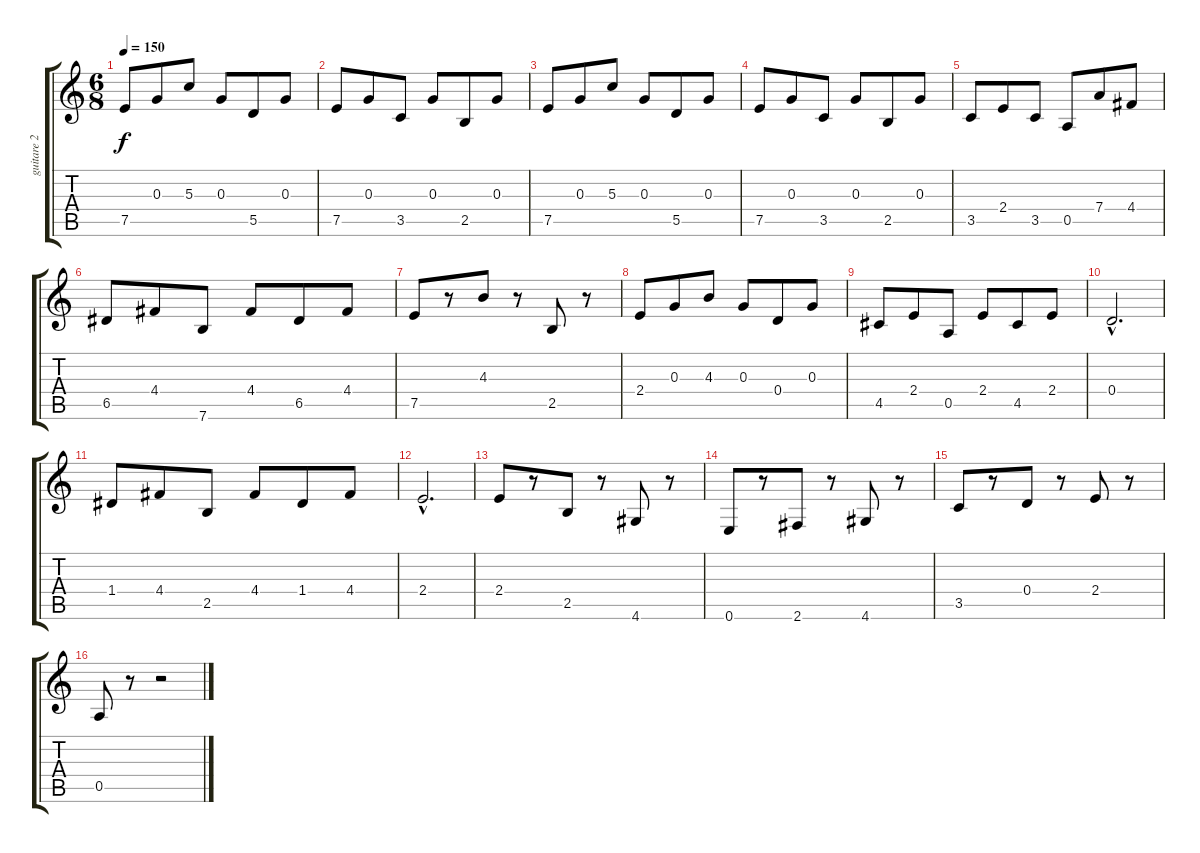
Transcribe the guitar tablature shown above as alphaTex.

\track ("guitare 2" "guitare 2") {instrument acousticguitarnylon}
\staff {score tabs}
\tuning (E4 B3 G3 D3 A2 E2) {hide}
\ts (6 8)
\tempo 150
\clef g2
\ks c
7.5.8{dy f} 0.3.8 5.3.8 0.3.8 5.5.8 0.3.8 |
7.5.8 0.3.8 3.5.8 0.3.8 2.5.8 0.3.8 |
7.5.8 0.3.8 5.3.8 0.3.8 5.5.8 0.3.8 |
7.5.8 0.3.8 3.5.8 0.3.8 2.5.8 0.3.8 |
3.5.8 2.4.8 3.5.8 0.5.8 7.4.8 4.4.8 |
6.5.8 4.4.8 7.6.8 4.4.8 6.5.8 4.4.8 |
7.5.8 r.8 4.3.8 r.8 2.5.8 r.8 |
2.4.8 0.3.8 4.3.8 0.3.8 0.4.8 0.3.8 |
4.5.8 2.4.8 0.5.8 2.4.8 4.5.8 2.4.8 |
0.4{hac}.2{d} |
1.4.8 4.4.8 2.5.8 4.4.8 1.4.8 4.4.8 |
2.4{hac}.2{d} |
2.4.8 r.8 2.5.8 r.8 4.6.8 r.8 |
0.6.8 r.8 2.6.8 r.8 4.6.8 r.8 |
3.5.8 r.8 0.4.8 r.8 2.4.8 r.8 |
0.5.8 r.8 r.2
